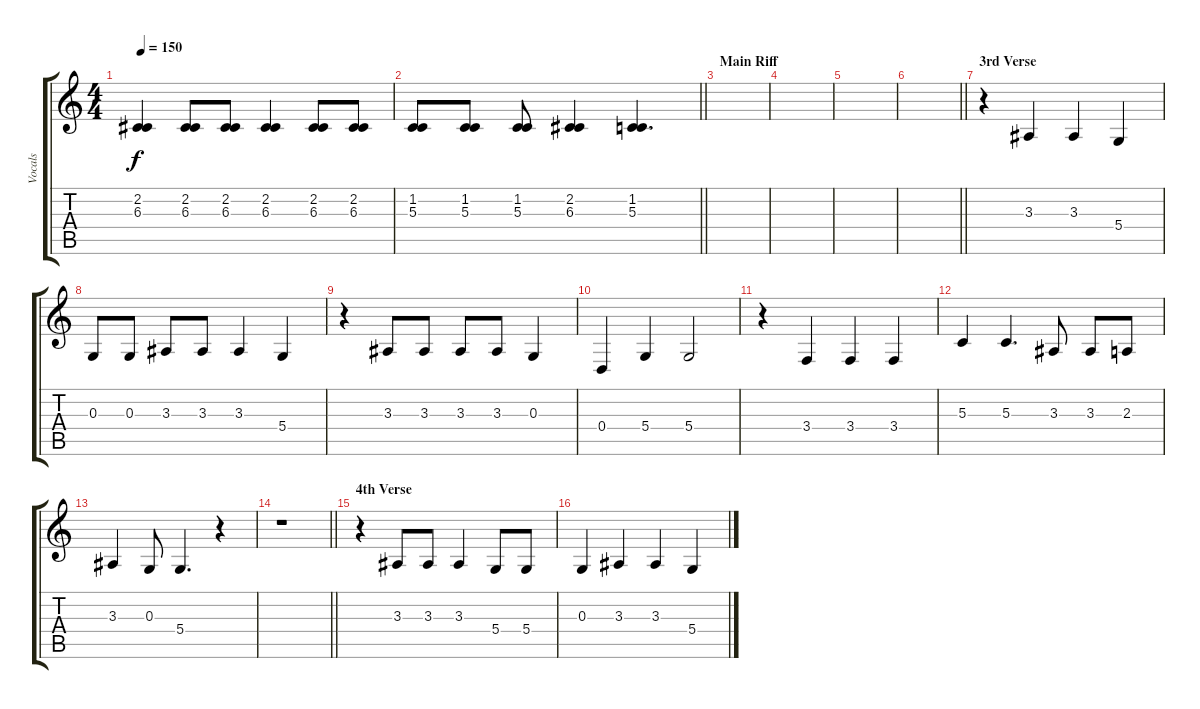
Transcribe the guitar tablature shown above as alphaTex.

\track ("Vocals" "Vocals") {instrument bassoon}
\staff {score tabs}
\tuning (E4 B3 G3 D3 A2 E2) {hide}
\ts (4 4)
\tempo 150
\clef g2
\ks c
(2.2 6.3).4{dy f} (2.2 6.3).8 (2.2 6.3).8 (2.2 6.3).4 (2.2 6.3).8 (2.2 6.3).8 |
\barLineRight lightlight
(1.2 5.3).8 (1.2 5.3).8 (1.2 5.3).8 (2.2 6.3).4 (1.2 5.3).4{d} |
\section ("" "Main Riff")
|
|
|
\barLineRight lightlight
|
\section ("" "3rd Verse")
r.4 3.3.4 3.3.4 5.4.4 |
0.3.8 0.3.8 3.3.8 3.3.8 3.3.4 5.4.4 |
r.4 3.3.8 3.3.8 3.3.8 3.3.8 0.3.4 |
0.4.4 5.4.4 5.4.2 |
r.4 3.4.4 3.4.4 3.4.4 |
5.3.4 5.3.4{d} 3.3.8 3.3.8 2.3.8 |
3.3.4 0.3.8 5.4.4{d} r.4 |
\barLineRight lightlight
r.1 |
\section ("" "4th Verse")
r.4 3.3.8 3.3.8 3.3.4 5.4.8 5.4.8 |
0.3.4 3.3.4 3.3.4 5.4.4
